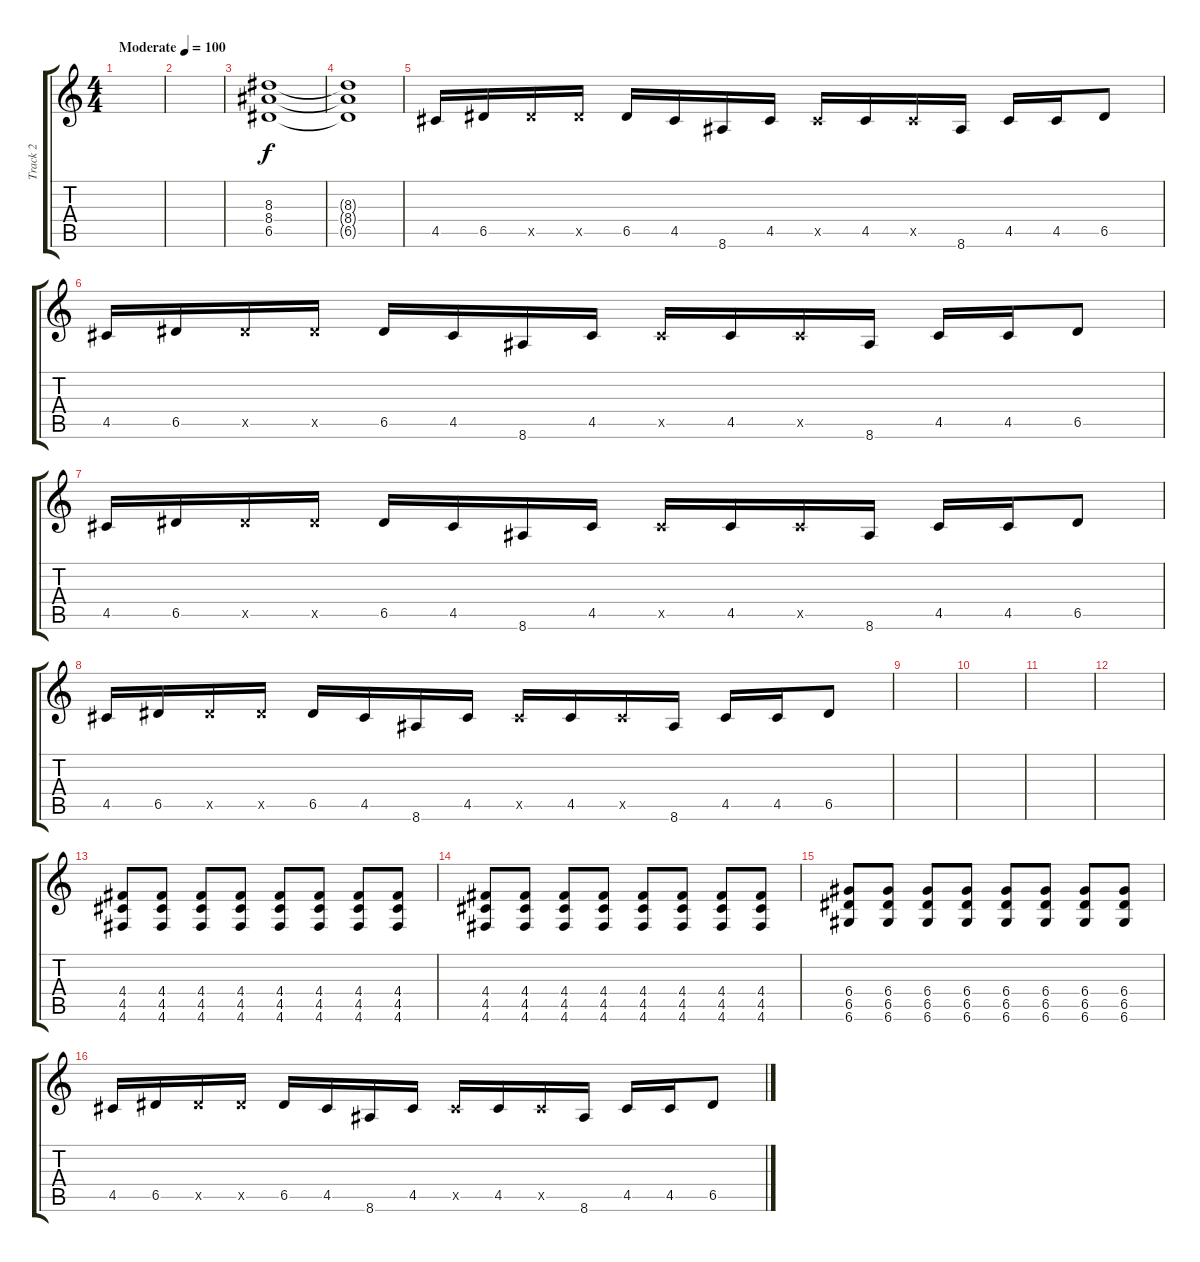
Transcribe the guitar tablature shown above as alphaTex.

\track ("Track 2" "Track 2") {instrument distortionguitar}
\staff {score tabs}
\tuning (E4 B3 G3 D3 A2 D2) {hide}
\ts (4 4)
\tempo (100 "Moderate")
\clef g2
\ks c
|
|
(8.3 8.4 6.5).1 |
(8.3{t} 8.4{t} 6.5{t}).1 |
4.5.16 6.5.16 6.5{x}.16 6.5{x}.16 6.5.16 4.5.16 8.6.16 4.5.16 4.5{x}.16 4.5.16 4.5{x}.16 8.6.16 4.5.16 4.5.16 6.5.8 |
4.5.16 6.5.16 6.5{x}.16 6.5{x}.16 6.5.16 4.5.16 8.6.16 4.5.16 4.5{x}.16 4.5.16 4.5{x}.16 8.6.16 4.5.16 4.5.16 6.5.8 |
4.5.16 6.5.16 6.5{x}.16 6.5{x}.16 6.5.16 4.5.16 8.6.16 4.5.16 4.5{x}.16 4.5.16 4.5{x}.16 8.6.16 4.5.16 4.5.16 6.5.8 |
4.5.16 6.5.16 6.5{x}.16 6.5{x}.16 6.5.16 4.5.16 8.6.16 4.5.16 4.5{x}.16 4.5.16 4.5{x}.16 8.6.16 4.5.16 4.5.16 6.5.8 |
|
|
|
|
(4.4 4.5 4.6).8 (4.4 4.5 4.6).8 (4.4 4.5 4.6).8 (4.4 4.5 4.6).8 (4.4 4.5 4.6).8 (4.4 4.5 4.6).8 (4.4 4.5 4.6).8 (4.4 4.5 4.6).8 |
(4.4 4.5 4.6).8 (4.4 4.5 4.6).8 (4.4 4.5 4.6).8 (4.4 4.5 4.6).8 (4.4 4.5 4.6).8 (4.4 4.5 4.6).8 (4.4 4.5 4.6).8 (4.4 4.5 4.6).8 |
(6.4 6.5 6.6).8 (6.4 6.5 6.6).8 (6.4 6.5 6.6).8 (6.4 6.5 6.6).8 (6.4 6.5 6.6).8 (6.4 6.5 6.6).8 (6.4 6.5 6.6).8 (6.4 6.5 6.6).8 |
4.5.16 6.5.16 6.5{x}.16 6.5{x}.16 6.5.16 4.5.16 8.6.16 4.5.16 4.5{x}.16 4.5.16 4.5{x}.16 8.6.16 4.5.16 4.5.16 6.5.8
